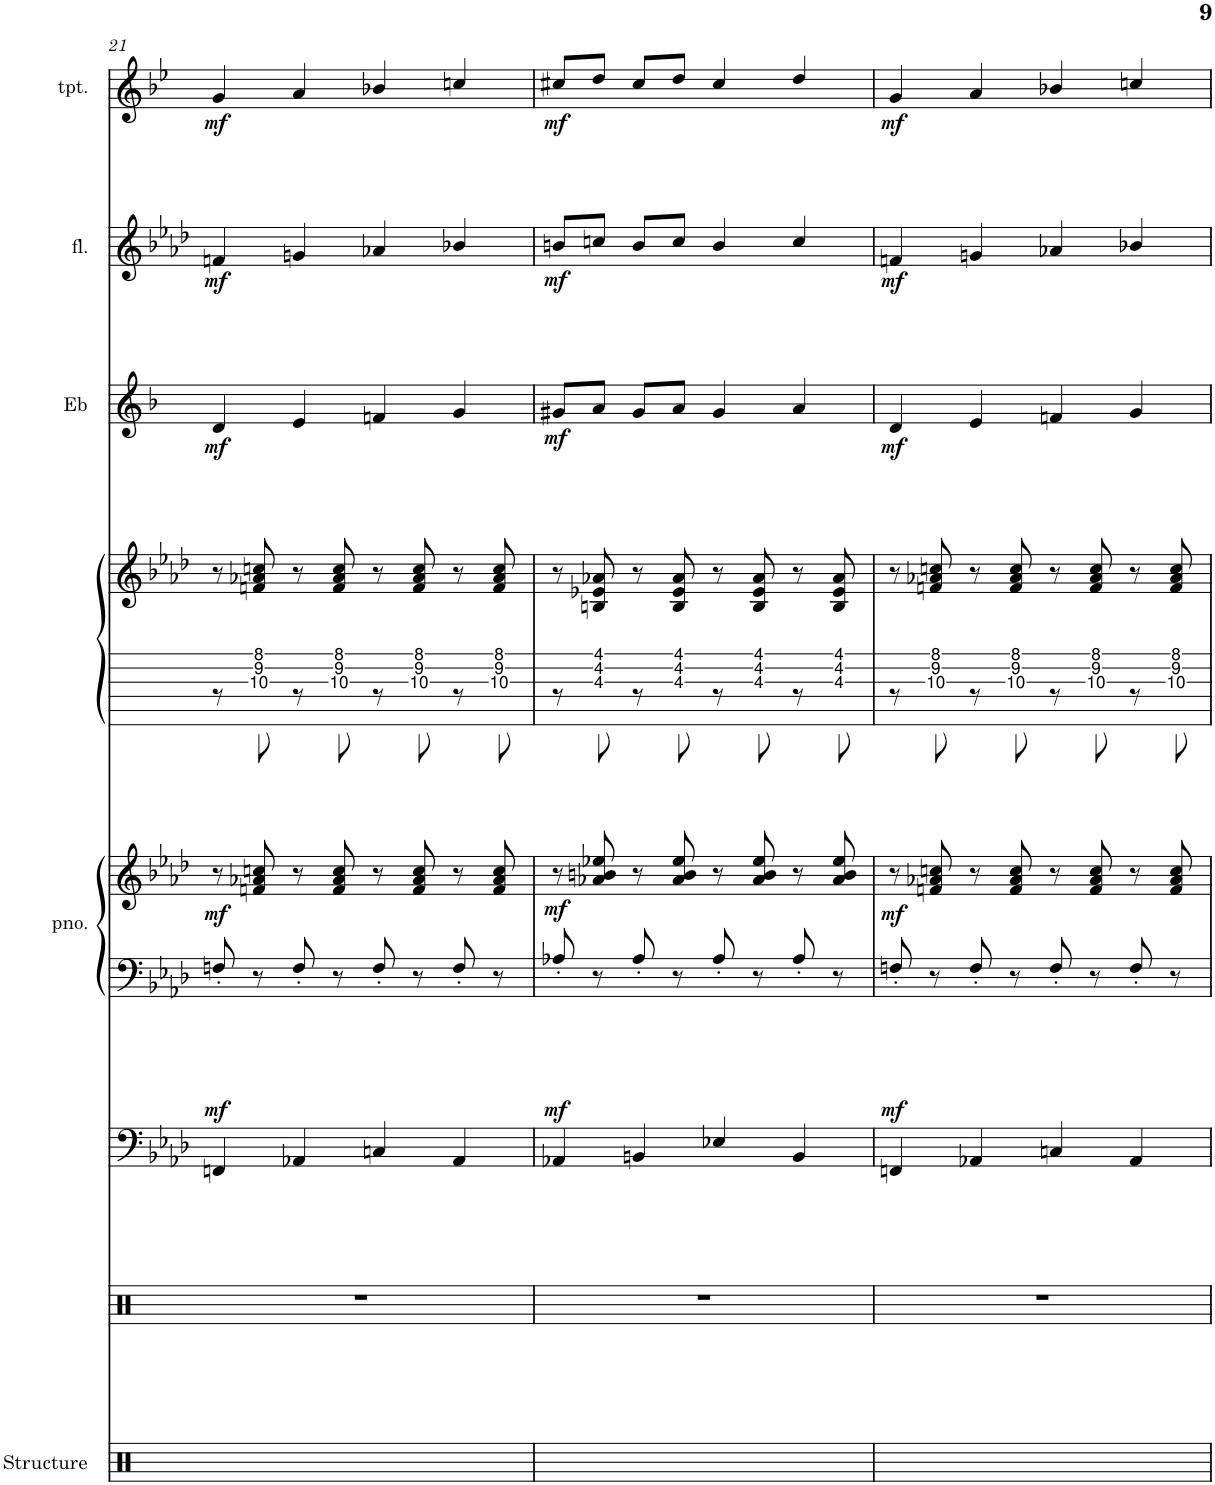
**kern	**kern	**kern	**dynam	**kern	**kern	**dynam	**kern	**kern	**kern	**dynam	**kern	**dynam	**kern	**dynam
*part8	*part7	*part6	*part6	*part5	*part5	*part5	*part4	*part4	*part3	*part3	*part2	*part2	*part1	*part1
*staff10	*staff9	*staff8	*staff8	*staff7	*staff6	*staff6/7	*staff5	*staff4	*staff3	*staff3	*staff2	*staff2	*staff1	*staff1
*I"Structure	*I"Drumset	*I"Bass	*	*I"Piano	*	*	*I"Rhythmn	*	*I"Sax Alto	*	*I"Flute	*	*I"Trompette	*
*I'Structure	*	*	*	*I'pno.	*	*	*	*	*	*	*I'fl.	*	*I'tpt.	*
!!LO:PB:g=z
*clefX	*clefX	*clefF4	*	*clefF4	*clefG2	*	*	*clefG2	*clefG2	*	*clefG2	*	*clefG2	*
*	*	*Trd7c12	*	*	*	*	*	*	*Trd4c9	*	*	*	*Trd1c2	*
*k[b-e-a-d-]	*k[b-e-a-d-]	*k[b-e-a-d-]	*	*k[b-e-a-d-]	*k[b-e-a-d-]	*	*k[b-e-a-d-]	*k[b-e-a-d-]	*k[b-]	*	*k[b-e-a-d-]	*	*k[b-e-]	*
*f:	*f:	*f:	*	*f:	*f:	*	*f:	*f:	*d:	*	*f:	*	*g:	*
*M4/4	*M4/4	*M4/4	*	*M4/4	*M4/4	*	*M4/4	*M4/4	*M4/4	*	*M4/4	*	*M4/4	*
=21	=21	=21	=21	=21	=21	=21	=21	=21	=21	=21	=21	=21	=21	=21
!	!	!	!LO:DY:a	!	!	!LO:DY:b	!	!	!	!LO:DY:b	!	!LO:DY:b	!	!LO:DY:b
1ryy	1r	4FFn/	mf	8Fn'/	8r	mf	8r	8r	4d/	mf	4fn/	mf	4g/	mf
.	.	.	.	8r	8fn/ 8a-X/ 8ccn/	.	8fn\ 8a-X\ 8ccn\	8fn/ 8a-X/ 8ccn/	.	.	.	.	.	.
.	.	4AA-X/	.	8F'/	8r	.	8r	8r	4e/	.	4gn/	.	4a/	.
.	.	.	.	8r	8f/ 8a-/ 8cc/	.	8f\ 8a-\ 8cc\	8f/ 8a-/ 8cc/	.	.	.	.	.	.
.	.	4Cn/	.	8F'/	8r	.	8r	8r	4fn/	.	4a-X/	.	4b-X/	.
.	.	.	.	8r	8f/ 8a-/ 8cc/	.	8f\ 8a-\ 8cc\	8f/ 8a-/ 8cc/	.	.	.	.	.	.
.	.	4AA-/	.	8F'/	8r	.	8r	8r	4g/	.	4b-X/	.	4ccn/	.
.	.	.	.	8r	8f/ 8a-/ 8cc/	.	8f\ 8a-\ 8cc\	8f/ 8a-/ 8cc/	.	.	.	.	.	.
=22	=22	=22	=22	=22	=22	=22	=22	=22	=22	=22	=22	=22	=22	=22
!	!	!	!LO:DY:a	!	!	!LO:DY:b	!	!	!	!LO:DY:b	!	!LO:DY:b	!	!LO:DY:b
1ryy	1r	4AA-X/	mf	8A-X'/	8r	mf	8r	8r	8g#X/L	mf	8bn/L	mf	8cc#X/L	mf
.	.	.	.	8r	8a-X/ 8bn/ 8ee-X/	.	8B\ 8e-X\ 8a-X\	8Bn/ 8e-X/ 8a-X/	8a/J	.	8ccn/J	.	8dd/J	.
.	.	4BBn/	.	8A-'/	8r	.	8r	8r	8g#/L	.	8b/L	.	8cc#/L	.
.	.	.	.	8r	8a-/ 8b/ 8ee-/	.	8B\ 8e-\ 8a-\	8B/ 8e-/ 8a-/	8a/J	.	8cc/J	.	8dd/J	.
.	.	4E-X/	.	8A-'/	8r	.	8r	8r	4g#/	.	4b/	.	4cc#/	.
.	.	.	.	8r	8a-/ 8b/ 8ee-/	.	8B\ 8e-\ 8a-\	8B/ 8e-/ 8a-/	.	.	.	.	.	.
.	.	4BB/	.	8A-'/	8r	.	8r	8r	4a/	.	4cc/	.	4dd/	.
.	.	.	.	8r	8a-/ 8b/ 8ee-/	.	8B\ 8e-\ 8a-\	8B/ 8e-/ 8a-/	.	.	.	.	.	.
=23	=23	=23	=23	=23	=23	=23	=23	=23	=23	=23	=23	=23	=23	=23
!	!	!	!LO:DY:a	!	!	!LO:DY:b	!	!	!	!LO:DY:b	!	!LO:DY:b	!	!LO:DY:b
1ryy	1r	4FFn/	mf	8Fn'/	8r	mf	8r	8r	4d/	mf	4fn/	mf	4g/	mf
.	.	.	.	8r	8fn/ 8a-X/ 8ccn/	.	8fn\ 8a-X\ 8ccn\	8fn/ 8a-X/ 8ccn/	.	.	.	.	.	.
.	.	4AA-X/	.	8F'/	8r	.	8r	8r	4e/	.	4gn/	.	4a/	.
.	.	.	.	8r	8f/ 8a-/ 8cc/	.	8f\ 8a-\ 8cc\	8f/ 8a-/ 8cc/	.	.	.	.	.	.
.	.	4Cn/	.	8F'/	8r	.	8r	8r	4fn/	.	4a-X/	.	4b-X/	.
.	.	.	.	8r	8f/ 8a-/ 8cc/	.	8f\ 8a-\ 8cc\	8f/ 8a-/ 8cc/	.	.	.	.	.	.
.	.	4AA-/	.	8F'/	8r	.	8r	8r	4g/	.	4b-X/	.	4ccn/	.
.	.	.	.	8r	8f/ 8a-/ 8cc/	.	8f\ 8a-\ 8cc\	8f/ 8a-/ 8cc/	.	.	.	.	.	.
=	=	=	=	=	=	=	=	=	=	=	=	=	=	=
*-	*-	*-	*-	*-	*-	*-	*-	*-	*-	*-	*-	*-	*-	*-
